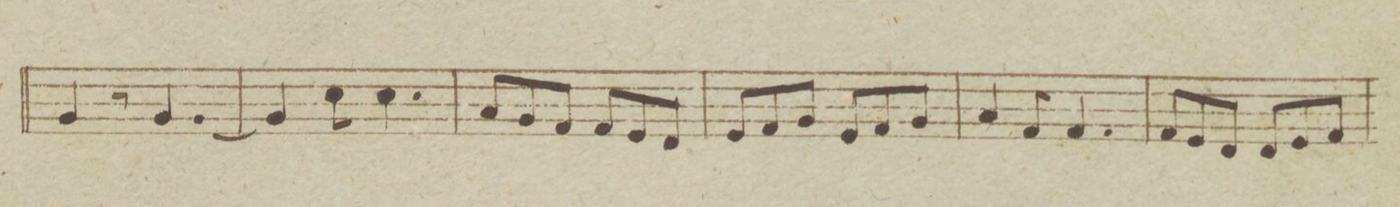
**kern	**dynam
*I"Clarinetto Secondo in B.	*
*clefG2	*
*k[b-e-]	*
*met(c)	*
*M6/8	*
4f/	.
8r	.
[4.f/	.
=46	=46
4f/]	.
8b-\	.
4.b-\	.
=47	=47
8g/L	.
8f/	.
8e-/J	.
8e-/L	.
8d/	.
8c/J	.
=48	=48
8d/L	.
8e-/	.
8f/J	.
8d/L	.
8e-/	.
8f/J	.
=49	=49
4g/	.
8e-/	.
4.e-/	.
=50	=50
8e-/L	.
8d/	.
8c/J	.
8c/L	.
8d/	.
8e-/J	.
=51	=51
*-	*-
